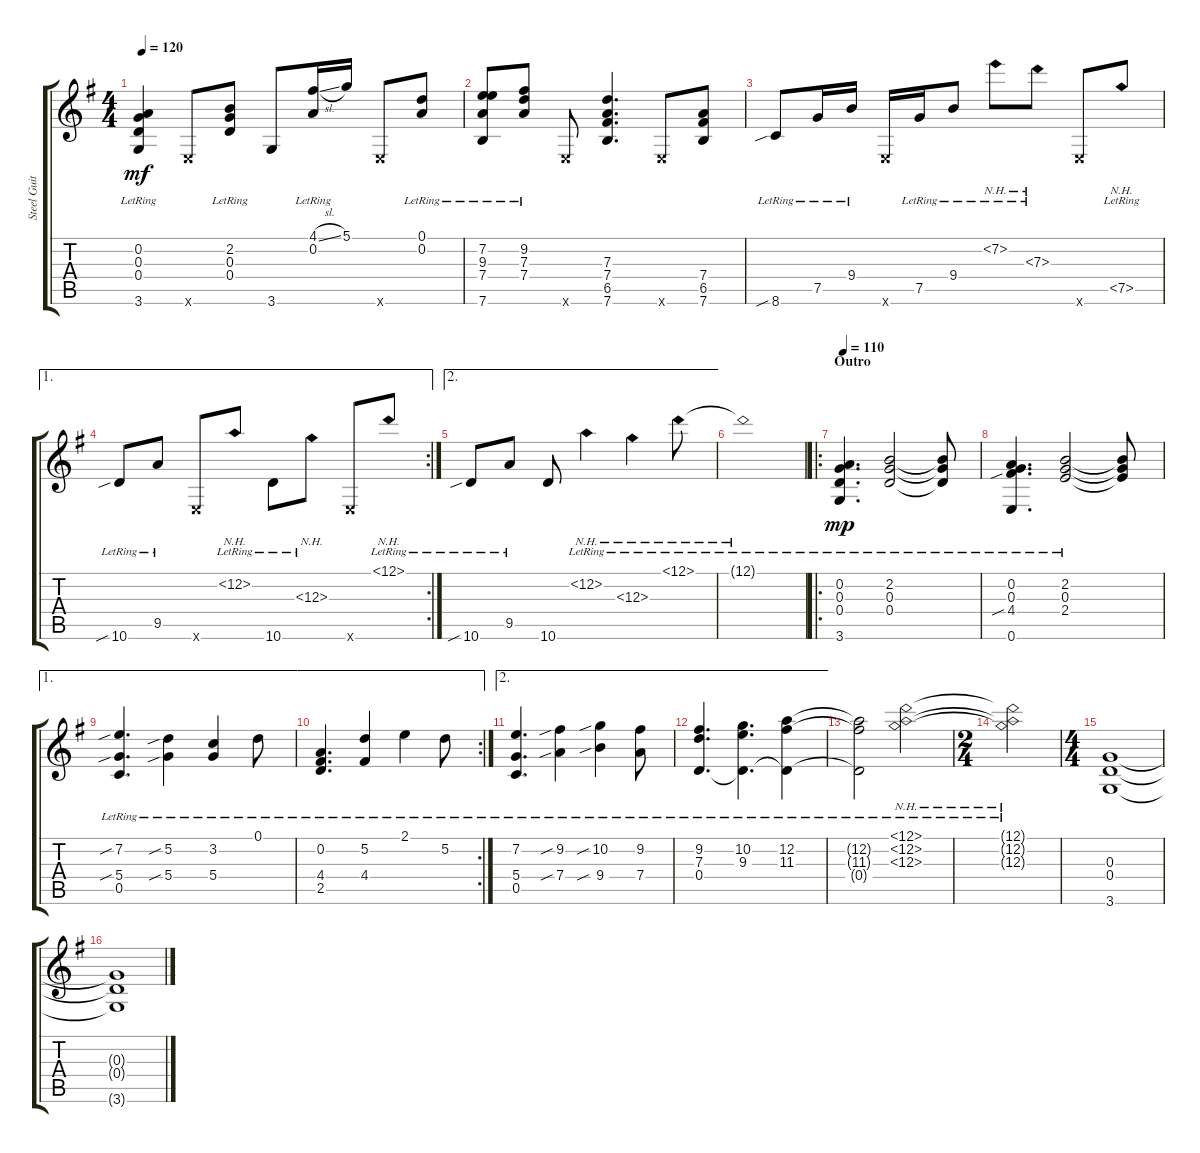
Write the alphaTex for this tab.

\track ("Steel Guitar" "Steel Guit") {instrument acousticguitarsteel}
\staff {score tabs}
\tuning (D4 A3 G3 D3 C3 E2) {hide}
\ts (4 4)
\tempo 120
\clef g2
\ks g
(0.2{lr} 0.3{lr} 0.4{lr} 3.6{lr}).4{dy mf} 0.6{x}.8 (2.2{lr} 0.3{lr} 0.4{lr}).8 3.6.8 (4.1{sl lr} 0.2{lr}).16 5.1.16 0.6{x}.8 (0.1{lr} 0.2{lr}).8 |
(7.2{lr} 9.3{lr} 7.4{lr} 7.6{lr}).8 (9.2{lr} 7.3{lr} 7.4{lr}).8 0.6{x}.8 (7.3 7.4 6.5 7.6).4{d} 0.6{x}.8 (7.4 6.5 7.6).8 |
8.6{sib lr}.8 7.5{lr}.16 9.4{lr}.16 0.6{x}.16 7.5{lr}.16 9.4{lr}.8 7.2{nh lr}.8 7.3{nh lr}.8 0.6{x}.8 7.5{nh lr}.8 |
\ae 1
\rc 2
10.6{sib lr}.8 9.5{lr}.8 0.6{x}.8 12.2{nh lr}.8 10.6{lr}.8 12.3{nh lr}.8 0.6{x}.8 12.1{nh lr}.8 |
\ae 2
10.6{sib lr}.8 9.5{lr}.8 10.6.8 12.2{nh lr}.4 12.3{nh lr}.4 12.1{nh lr}.8 |
12.1{nh lr t}.1 |
\ro
\section ("" "Outro")
\tempo 110
(0.2{lr} 0.3{lr} 0.4{lr} 3.6{lr}).4{d dy mp} (2.2{lr} 0.3{lr} 0.4{lr}).2 (2.2{lr t} 0.3{lr t} 0.4{lr t}).8 |
(0.2{lr} 0.3{lr} 4.4{sib lr} 0.6{lr}).4{d} (2.2{lr} 0.3{lr} 2.4{lr}).2 (2.2{t} 0.3{t} 2.4{t}).8 |
\ae 1
(7.2{sib lr} 5.4{sib lr} 0.5{lr}).4{d} (5.2{sib lr} 5.4{sib lr}).4 (3.2{lr} 5.4{lr}).4 0.1{lr}.8 |
\ae 1
\rc 2
(0.2{lr} 4.4{lr} 2.5{lr}).4{d} (5.2{lr} 4.4{lr}).4 2.1{lr}.4 5.2{lr}.8 |
\ae 2
(7.2{lr} 5.4{lr} 0.5{lr}).4{d} (9.2{sib lr} 7.4{sib lr}).4 (10.2{sib lr} 9.4{sib lr}).4 (9.2{lr} 7.4{lr}).8 |
\ae 2
(9.2{lr} 7.3{lr} 0.4{lr}).4{d} (10.2{lr} 9.3{lr} 0.4{lr t}).4{d} (12.2{lr} 11.3{lr} 0.4{lr t}).4 |
(12.2{lr t} 11.3{lr t} 0.4{lr t}).2 (12.1{nh lr} 12.2{nh lr} 12.3{nh lr}).2 |
\ts (2 4)
(12.1{nh lr t} 12.2{nh lr t} 12.3{nh lr t}).2 |
\ts (4 4)
(0.3 0.4 3.6).1 |
(0.3{t} 0.4{t} 3.6{t}).1
